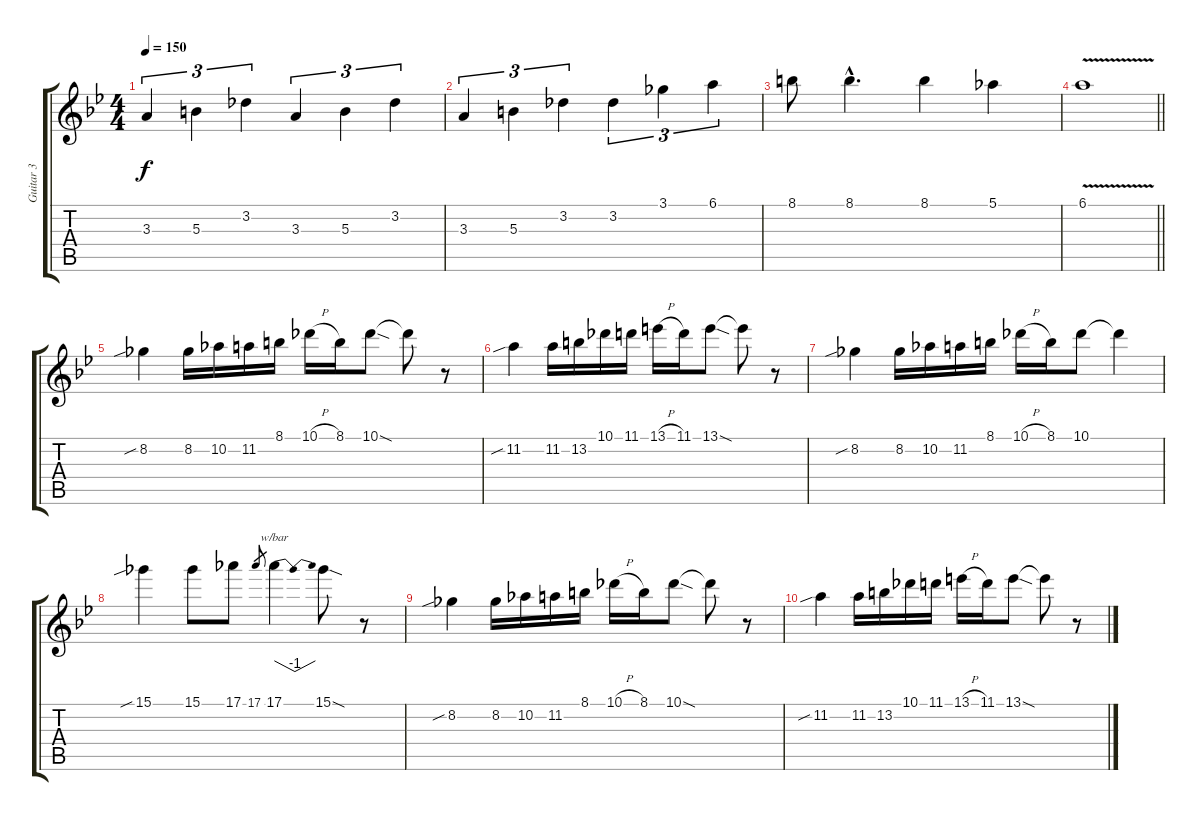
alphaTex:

\track ("Guitar 3" "Guitar 3") {instrument distortionguitar}
\staff {score tabs}
\tuning (Eb4 Bb3 Gb3 Db3 Ab2 Eb2) {hide}
\ts (4 4)
\tempo 150
\clef g2
\ks bb
3.3.4{tu (3 2) dy f} 5.3.4{tu (3 2)} 3.2.4{tu (3 2)} 3.3.4{tu (3 2)} 5.3.4{tu (3 2)} 3.2.4{tu (3 2)} |
3.3.4{tu (3 2)} 5.3.4{tu (3 2)} 3.2.4{tu (3 2)} 3.2.4{tu (3 2)} 3.1.4{tu (3 2)} 6.1.4{tu (3 2)} |
8.1.8 8.1{hac}.4{d} 8.1.4 5.1.4 |
\barLineRight lightlight
6.1{v}.1 |
8.2{sib}.4 8.2.16 10.2.16 11.2.16 8.1.16 10.1{h}.16 8.1.16 10.1{sod}.8 10.1{t}.8 r.8 |
11.2{sib}.4 11.2.16 13.2.16 10.1.16 11.1.16 13.1{h}.16 11.1.16 13.1{sod}.8 13.1{t}.8 r.8 |
8.2{sib}.4 8.2.16 10.2.16 11.2.16 8.1.16 10.1{h}.16 8.1.16 10.1.8 10.1{t}.4 |
15.1{sib}.4 15.1.8 17.1.8 17.1.8{gr} 17.1.4{tbe (dip default 0 0 30 -4 60 0)} 15.1{sod}.8 r.8 |
8.2{sib}.4 8.2.16 10.2.16 11.2.16 8.1.16 10.1{h}.16 8.1.16 10.1{sod}.8 10.1{t}.8 r.8 |
11.2{sib}.4 11.2.16 13.2.16 10.1.16 11.1.16 13.1{h}.16 11.1.16 13.1{sod}.8 13.1{t}.8 r.8
